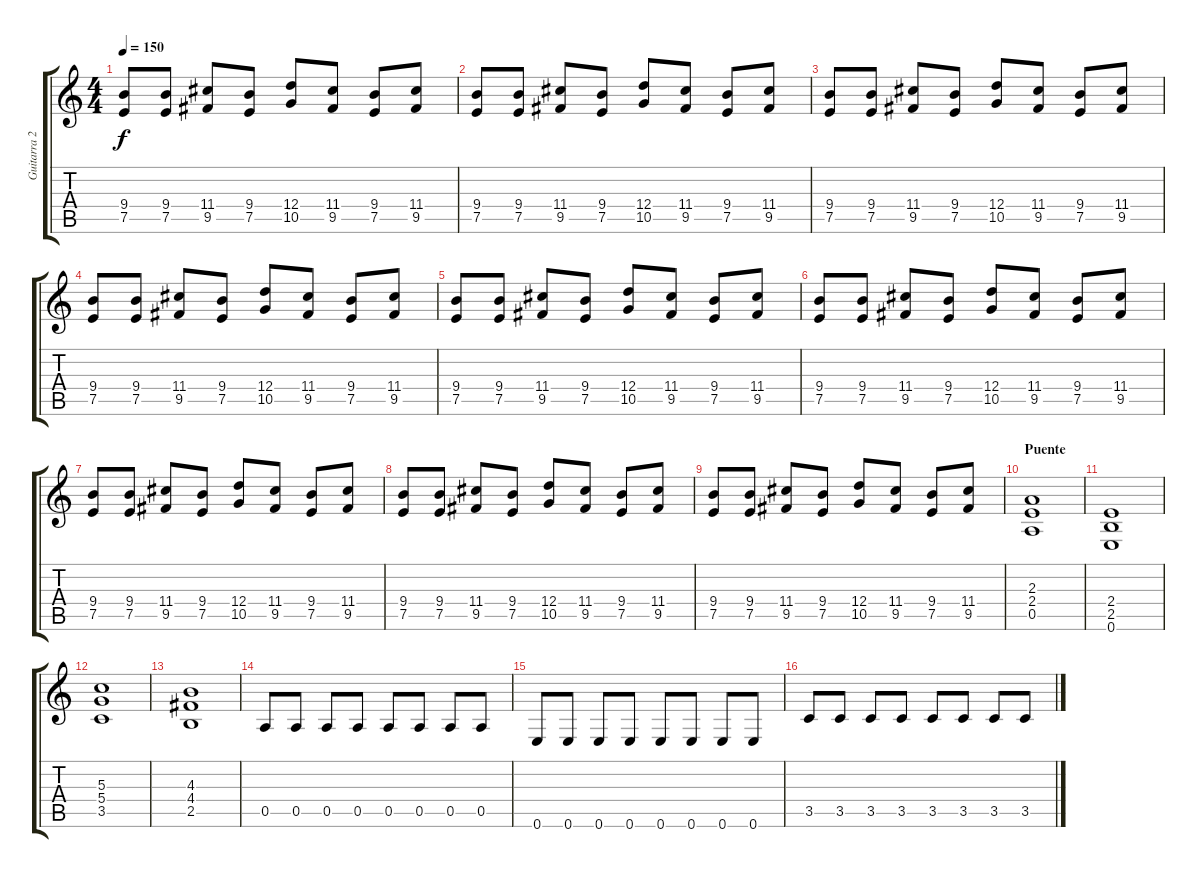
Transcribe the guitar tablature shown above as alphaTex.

\track ("Guitarra 2" "Guitarra 2") {instrument acousticguitarsteel}
\staff {score tabs}
\tuning (E4 B3 G3 D3 A2 E2) {hide}
\ts (4 4)
\tempo 150
\clef g2
\ks c
(9.4 7.5).8{dy f} (9.4 7.5).8 (11.4 9.5).8 (9.4 7.5).8 (12.4 10.5).8 (11.4 9.5).8 (9.4 7.5).8 (11.4 9.5).8 |
(9.4 7.5).8 (9.4 7.5).8 (11.4 9.5).8 (9.4 7.5).8 (12.4 10.5).8 (11.4 9.5).8 (9.4 7.5).8 (11.4 9.5).8 |
(9.4 7.5).8 (9.4 7.5).8 (11.4 9.5).8 (9.4 7.5).8 (12.4 10.5).8 (11.4 9.5).8 (9.4 7.5).8 (11.4 9.5).8 |
(9.4 7.5).8 (9.4 7.5).8 (11.4 9.5).8 (9.4 7.5).8 (12.4 10.5).8 (11.4 9.5).8 (9.4 7.5).8 (11.4 9.5).8 |
(9.4 7.5).8 (9.4 7.5).8 (11.4 9.5).8 (9.4 7.5).8 (12.4 10.5).8 (11.4 9.5).8 (9.4 7.5).8 (11.4 9.5).8 |
(9.4 7.5).8 (9.4 7.5).8 (11.4 9.5).8 (9.4 7.5).8 (12.4 10.5).8 (11.4 9.5).8 (9.4 7.5).8 (11.4 9.5).8 |
(9.4 7.5).8 (9.4 7.5).8 (11.4 9.5).8 (9.4 7.5).8 (12.4 10.5).8 (11.4 9.5).8 (9.4 7.5).8 (11.4 9.5).8 |
(9.4 7.5).8 (9.4 7.5).8 (11.4 9.5).8 (9.4 7.5).8 (12.4 10.5).8 (11.4 9.5).8 (9.4 7.5).8 (11.4 9.5).8 |
(9.4 7.5).8 (9.4 7.5).8 (11.4 9.5).8 (9.4 7.5).8 (12.4 10.5).8 (11.4 9.5).8 (9.4 7.5).8 (11.4 9.5).8 |
\section ("" "Puente")
(2.3 2.4 0.5).1{volume 12 balance 12 instrument overdrivenguitar} |
(2.4 2.5 0.6).1 |
(5.3 5.4 3.5).1 |
(4.3 4.4 2.5).1 |
0.5.8 0.5.8 0.5.8 0.5.8 0.5.8 0.5.8 0.5.8 0.5.8 |
0.6.8 0.6.8 0.6.8 0.6.8 0.6.8 0.6.8 0.6.8 0.6.8 |
3.5.8 3.5.8 3.5.8 3.5.8 3.5.8 3.5.8 3.5.8 3.5.8
